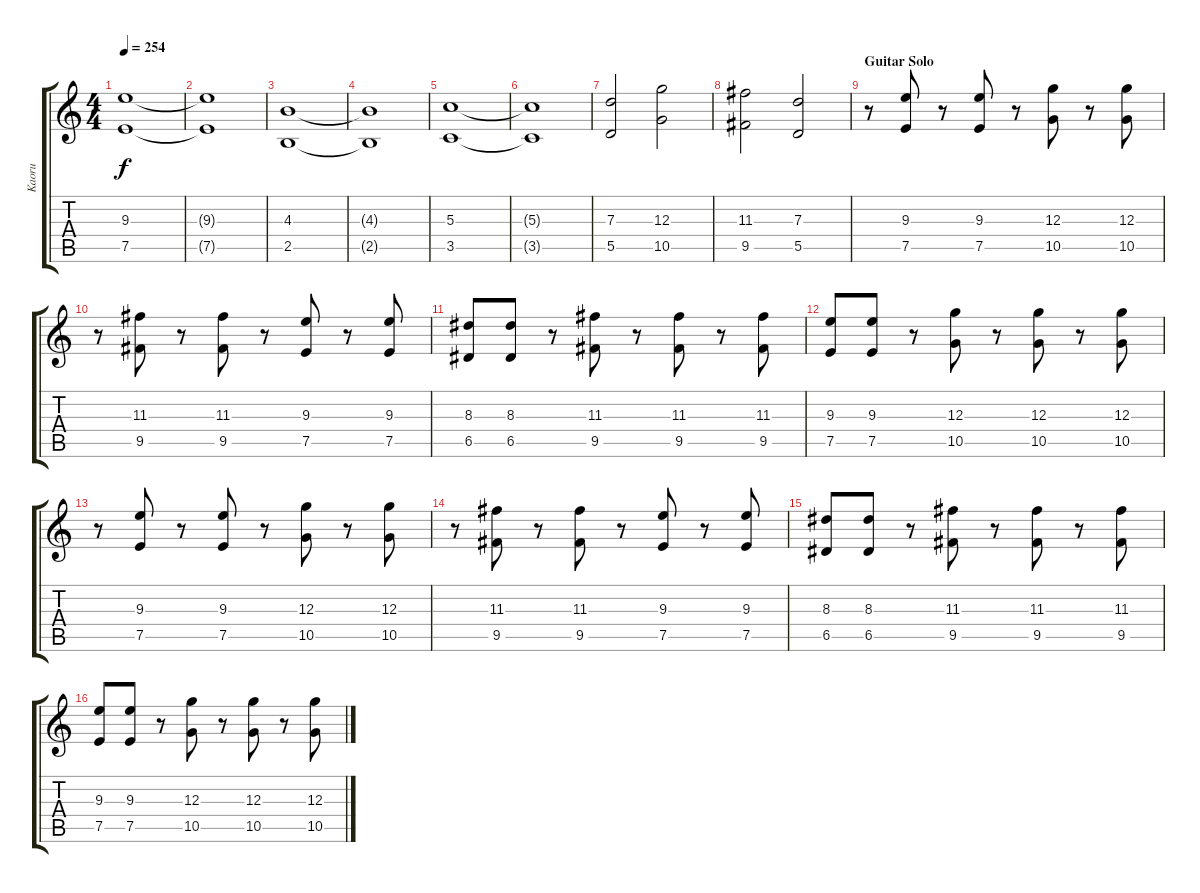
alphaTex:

\track ("Kaoru" "Kaoru") {instrument distortionguitar}
\staff {score tabs}
\tuning (E4 B3 G3 D3 A2 E2) {hide}
\ts (4 4)
\tempo 254
\clef g2
\ks c
(9.3 7.5).1{dy f} |
(9.3{t} 7.5{t}).1 |
(4.3 2.5).1 |
(4.3{t} 2.5{t}).1 |
(5.3 3.5).1 |
(5.3{t} 3.5{t}).1 |
(7.3 5.5).2 (12.3 10.5).2 |
(11.3 9.5).2 (7.3 5.5).2 |
\section ("" "Guitar Solo")
r.8 (9.3 7.5).8 r.8 (9.3 7.5).8 r.8 (12.3 10.5).8 r.8 (12.3 10.5).8 |
r.8 (11.3 9.5).8 r.8 (11.3 9.5).8 r.8 (9.3 7.5).8 r.8 (9.3 7.5).8 |
(8.3 6.5).8 (8.3 6.5).8 r.8 (11.3 9.5).8 r.8 (11.3 9.5).8 r.8 (11.3 9.5).8 |
(9.3 7.5).8 (9.3 7.5).8 r.8 (12.3 10.5).8 r.8 (12.3 10.5).8 r.8 (12.3 10.5).8 |
r.8 (9.3 7.5).8 r.8 (9.3 7.5).8 r.8 (12.3 10.5).8 r.8 (12.3 10.5).8 |
r.8 (11.3 9.5).8 r.8 (11.3 9.5).8 r.8 (9.3 7.5).8 r.8 (9.3 7.5).8 |
(8.3 6.5).8 (8.3 6.5).8 r.8 (11.3 9.5).8 r.8 (11.3 9.5).8 r.8 (11.3 9.5).8 |
(9.3 7.5).8 (9.3 7.5).8 r.8 (12.3 10.5).8 r.8 (12.3 10.5).8 r.8 (12.3 10.5).8
